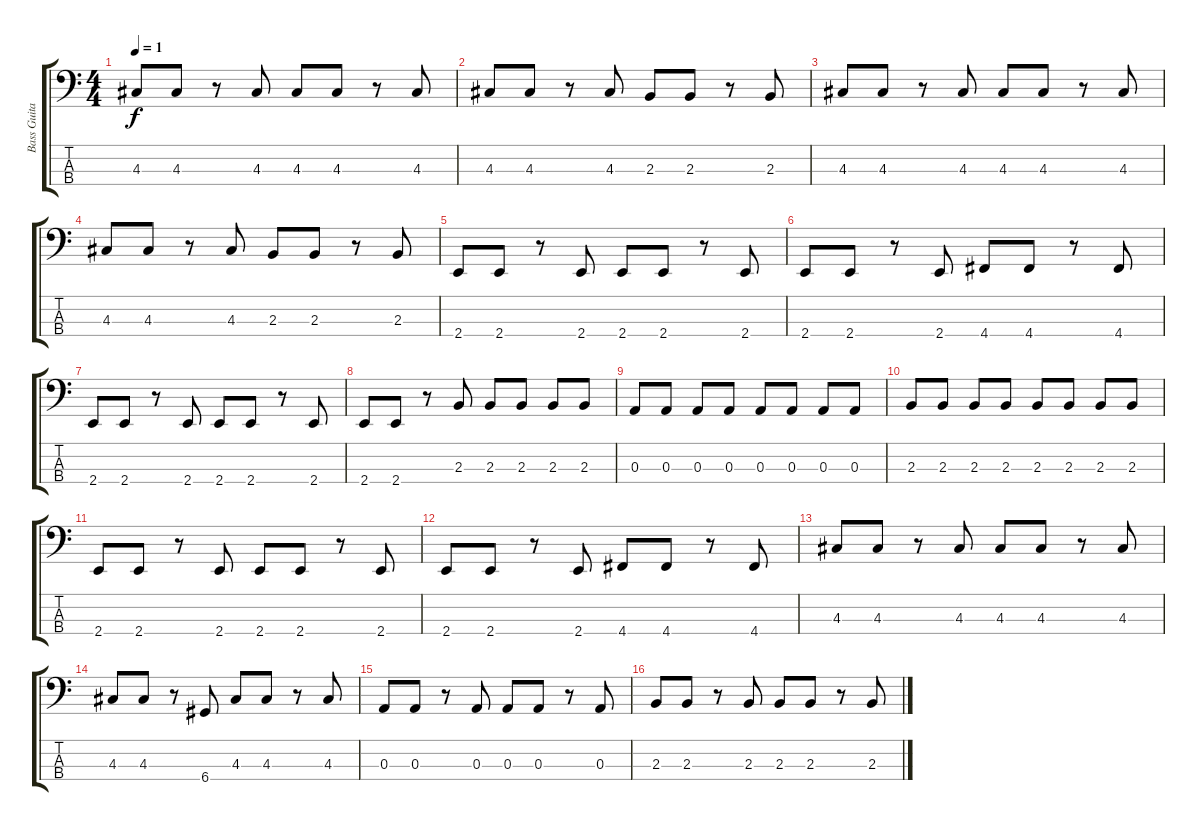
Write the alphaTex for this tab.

\track ("Bass Guitar" "Bass Guita") {instrument electricbassfinger}
\staff {score tabs}
\tuning (G2 D2 A1 D1) {hide}
\ts (4 4)
\tempo 1
\clef f4
\ks c
4.3.8{dy f} 4.3.8 r.8 4.3.8 4.3.8 4.3.8 r.8 4.3.8 |
4.3.8 4.3.8 r.8 4.3.8 2.3.8 2.3.8 r.8 2.3.8 |
4.3.8 4.3.8 r.8 4.3.8 4.3.8 4.3.8 r.8 4.3.8 |
4.3.8 4.3.8 r.8 4.3.8 2.3.8 2.3.8 r.8 2.3.8 |
2.4.8 2.4.8 r.8 2.4.8 2.4.8 2.4.8 r.8 2.4.8 |
2.4.8 2.4.8 r.8 2.4.8 4.4.8 4.4.8 r.8 4.4.8 |
2.4.8 2.4.8 r.8 2.4.8 2.4.8 2.4.8 r.8 2.4.8 |
2.4.8 2.4.8 r.8 2.3.8 2.3.8 2.3.8 2.3.8 2.3.8 |
0.3.8 0.3.8 0.3.8 0.3.8 0.3.8 0.3.8 0.3.8 0.3.8 |
2.3.8 2.3.8 2.3.8 2.3.8 2.3.8 2.3.8 2.3.8 2.3.8 |
2.4.8 2.4.8 r.8 2.4.8 2.4.8 2.4.8 r.8 2.4.8 |
2.4.8 2.4.8 r.8 2.4.8 4.4.8 4.4.8 r.8 4.4.8 |
4.3.8 4.3.8 r.8 4.3.8 4.3.8 4.3.8 r.8 4.3.8 |
4.3.8 4.3.8 r.8 6.4.8 4.3.8 4.3.8 r.8 4.3.8 |
0.3.8 0.3.8 r.8 0.3.8 0.3.8 0.3.8 r.8 0.3.8 |
2.3.8 2.3.8 r.8 2.3.8 2.3.8 2.3.8 r.8 2.3.8
